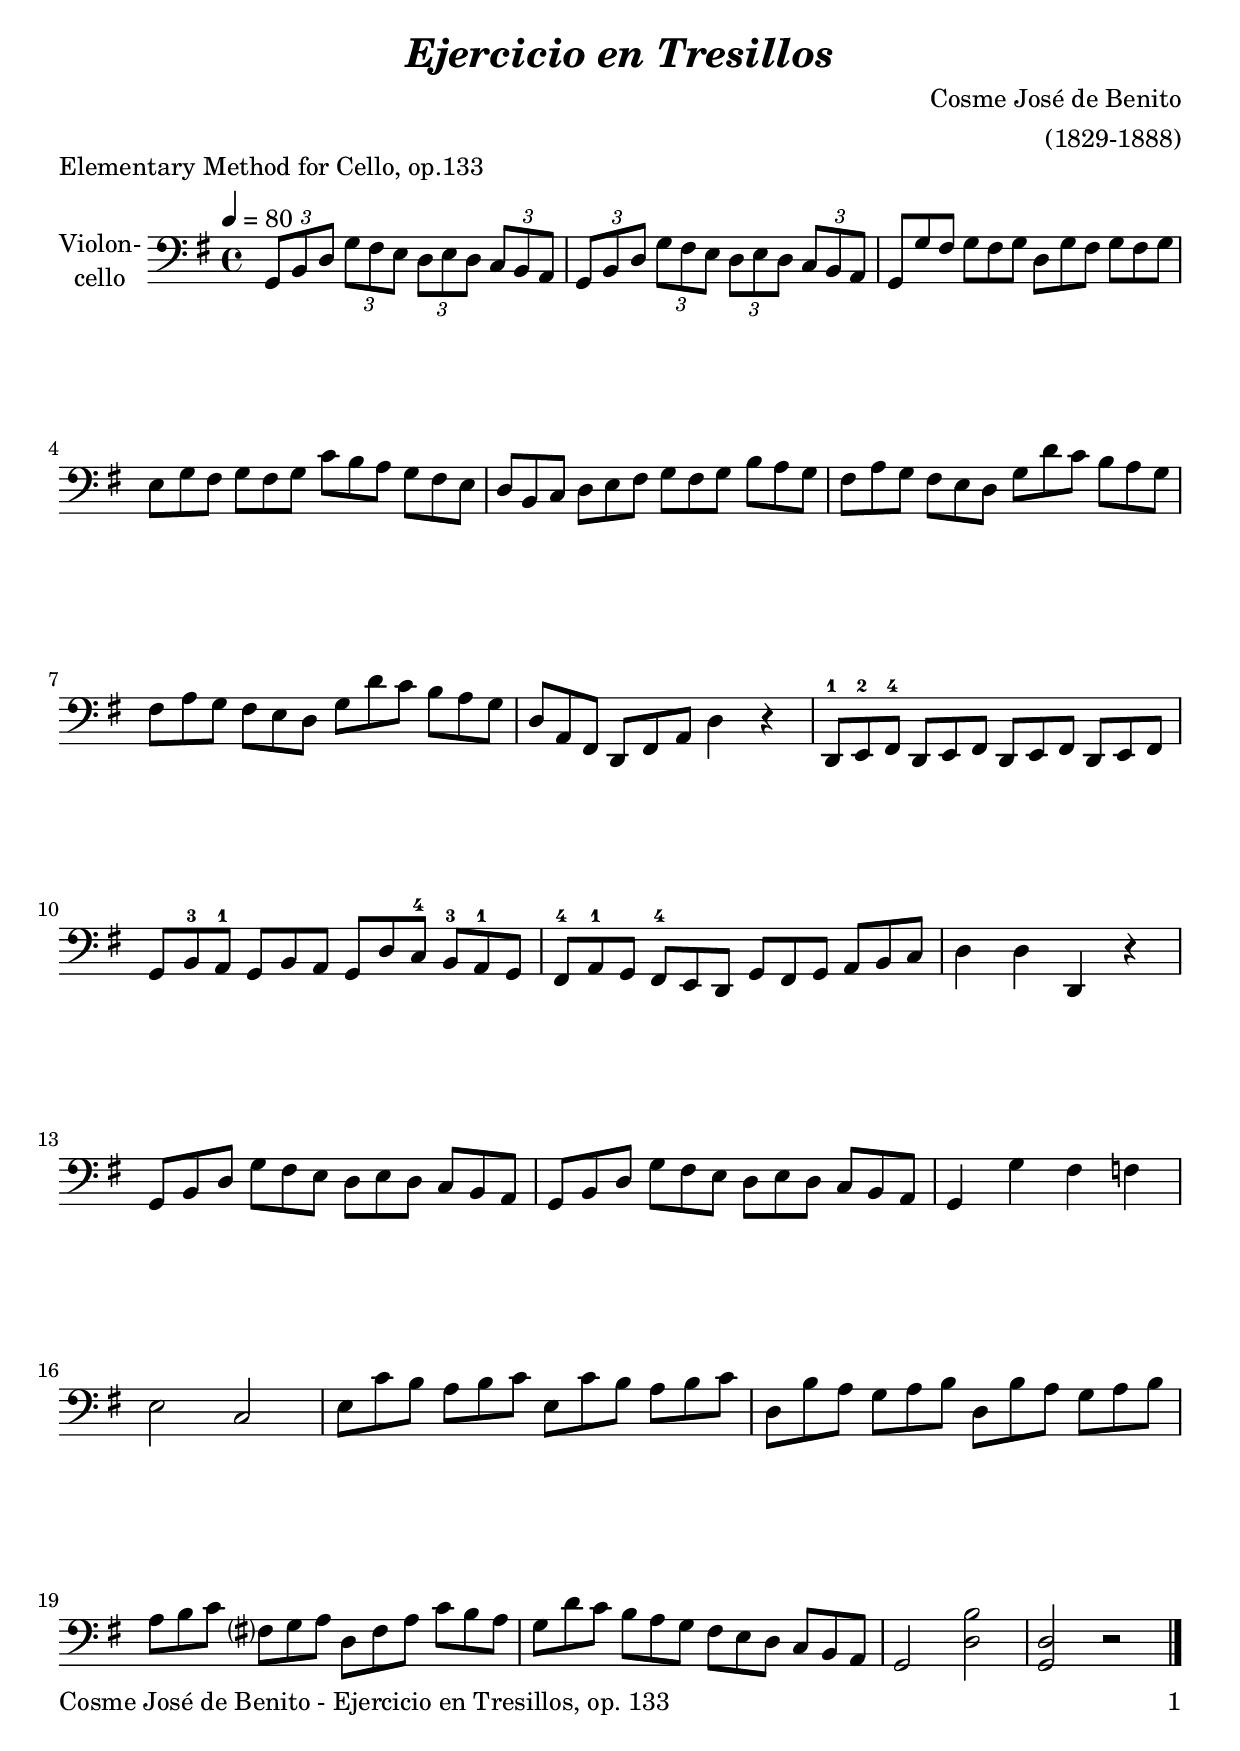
\version "2.24.1"
\include "deutsch.ly"

#(set-global-staff-size 22)

\header {
  title     = \markup \bold \italic "Ejercicio en Tresillos"
  composer  = "Cosme José de Benito"
  arranger  = "(1829-1888)"
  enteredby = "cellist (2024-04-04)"
  piece     = "Elementary Method for Cello, op.133"
}

voiceconsts = {
  \key g \major
  \time 4/4
  \clef "bass"
%  \numericTimeSignature
  \compressEmptyMeasures
  % Set default beaming for all staves
%  \set Timing.beamExceptions = #'()
%  \set Timing.baseMoment     = #(ly:make-moment 1 2)
%  \set Timing.beatStructure  = #'(1 1)
  \tempo 4=80
}

mist = "string ensemble 1"
mivl = "violin"
miba = "cello"
mipz = "pizzicato strings"

dolc = \markup \italic "dolce"
ii   = \markup \box "II"
iii  = \markup \box "III"
rit  = \mark \markup \box \italic "rit."

va = \relative c {
  \voiceconsts

  \tuplet 3/2 4 {
    g8 h d g fis e d e d c h a
    g h d g fis e d e d c h a
    \omit TupletNumber
    g g' fis g fis g d g fis g fis g

    e g fis g fis g c h a g fis e
    d h c d e fis g fis g h a g
    fis a g fis e d g d' c h a g

    fis a g fis e d g d' c h a g
    d a fis d fis a
  } d4 r
  \tuplet 3/2 4 {
    d,8-1 e-2 fis-4 d e fis d e fis d e fis

    g h-3 a-1 g h a g d' c-4 h-3 a-1 g
    fis-4 a-1 g fis-4 e d g fis g a h c
  }
  d4 d d, r
  \tuplet 3/2 4 {
    g8 h d g fis e d e d c h a

    g h d g fis e d e d c h a
  }
  g4 g' fis f
  e2 c
  \tuplet 3/2 4 {
    e8 c' h a h c e, c' h a h c

    d, h' a g a h d, h' a g a h
    a h c fis,? g a d, fis a c h a
    g d' c h a g fis e d c h a
  }
  g2 <d' h'>
  <g, d'> r \bar "|."
}


music = \new StaffGroup <<
      \new Staff {
	\set Staff.midiInstrument = \miba
	\set Staff.instrumentName = \markup \center-column { "Violon-" "cello" }
	\transpose g g { \va }
      }
>>

\book {
   \paper {
    print-page-number = ##t
    print-first-page-number = ##t
    ragged-last-bottom = ##f
    oddHeaderMarkup = \markup \null
    evenHeaderMarkup = \markup \null
    oddFooterMarkup = \markup {
      \fill-line {
        \if \should-print-page-number
        "Cosme José de Benito - Ejercicio en Tresillos, op. 133" \fromproperty #'page:page-number-string
      }
    }
    evenFooterMarkup = \oddFooterMarkup
  } \score {
    \music
    \layout {}
  }

  \score {
    \unfoldRepeats \music

    \midi {
      \context {
        \Score
      }
    }
  }
}